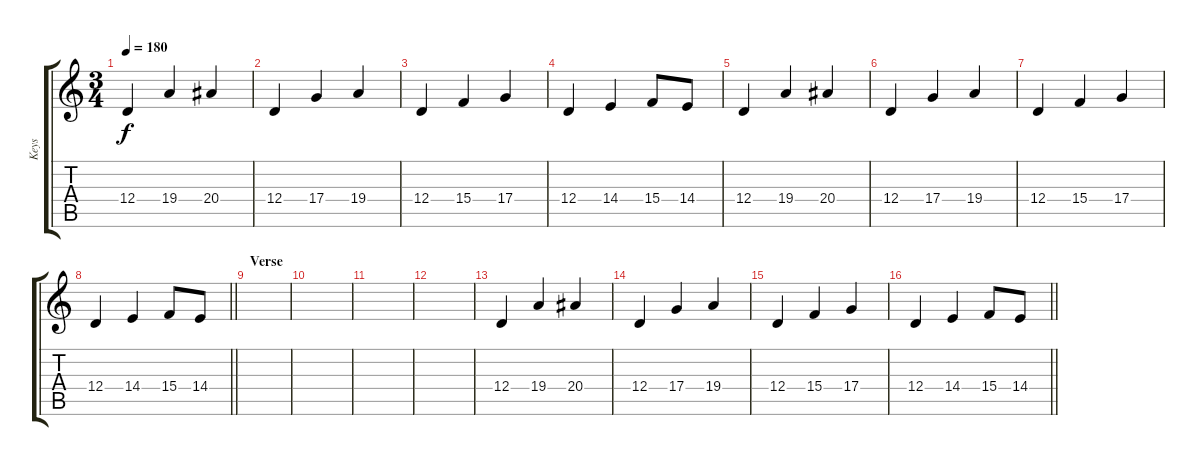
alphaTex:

\track ("Keys" "Keys") {instrument lead2sawtooth}
\staff {score tabs}
\tuning (E4 B3 G3 D3 A2 E2) {hide}
\ts (3 4)
\tempo 180
\clef g2
\ks c
12.4.4{dy f} 19.4.4 20.4.4 |
12.4.4 17.4.4 19.4.4 |
12.4.4 15.4.4 17.4.4 |
12.4.4 14.4.4 15.4.8 14.4.8 |
12.4.4 19.4.4 20.4.4 |
12.4.4 17.4.4 19.4.4 |
12.4.4 15.4.4 17.4.4 |
\barLineRight lightlight
12.4.4 14.4.4 15.4.8 14.4.8 |
\section ("" "Verse")
|
|
|
|
12.4.4 19.4.4 20.4.4 |
12.4.4 17.4.4 19.4.4 |
12.4.4 15.4.4 17.4.4 |
\barLineRight lightlight
12.4.4 14.4.4 15.4.8 14.4.8
